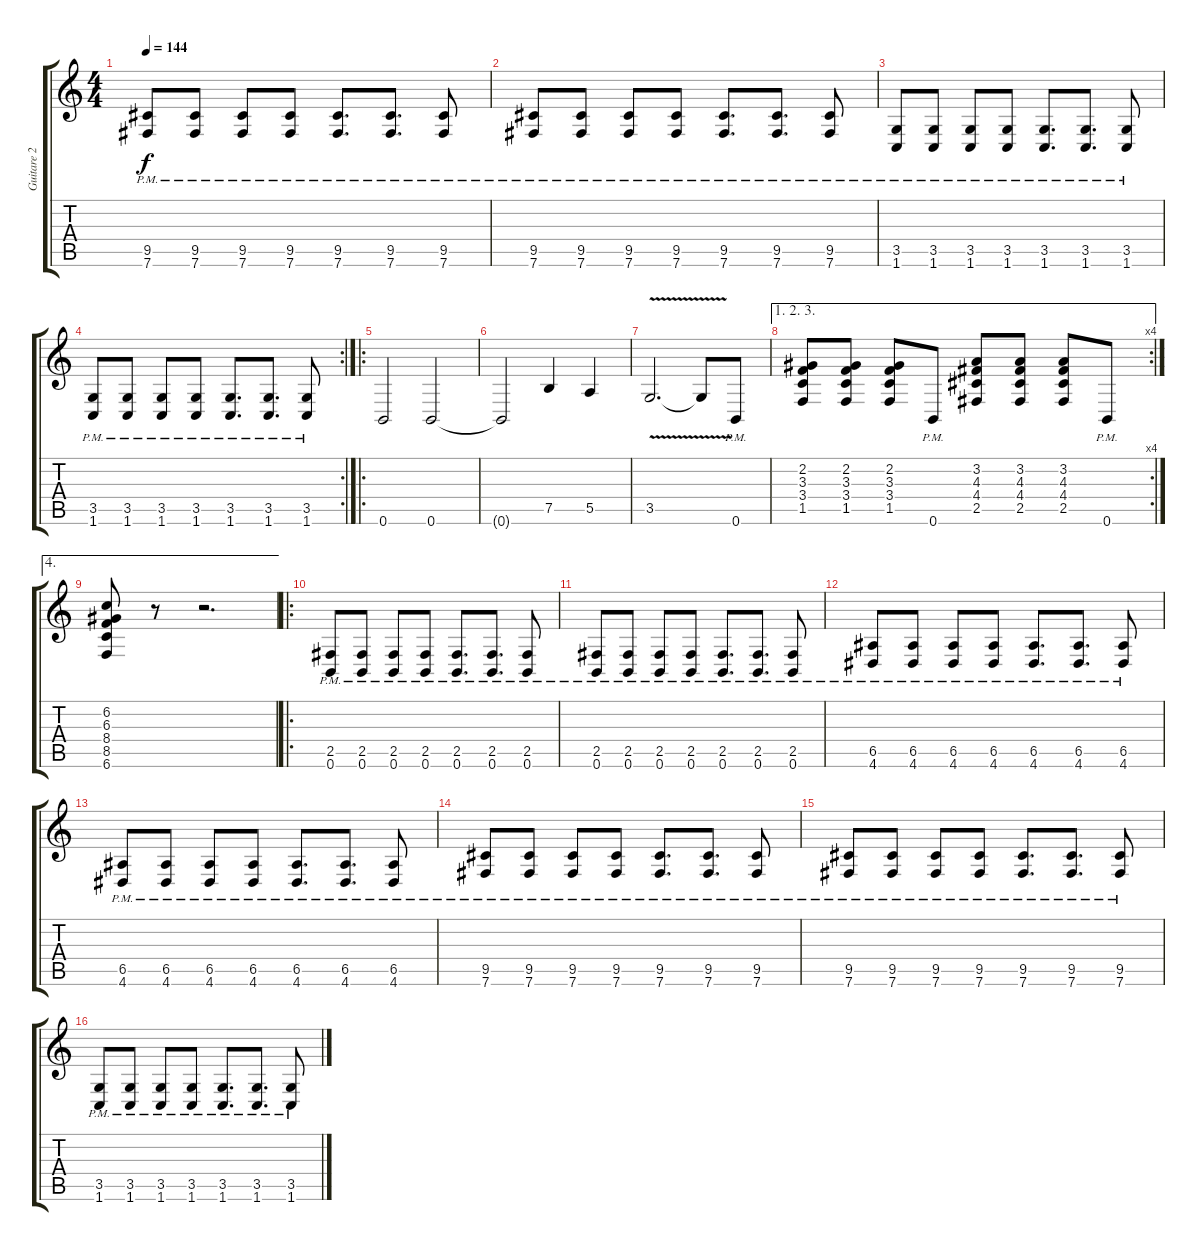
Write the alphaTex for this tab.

\track ("Guitare 2" "Guitare 2") {instrument distortionguitar}
\staff {score tabs}
\tuning (B3 Gb3 D3 A2 E2 B1) {hide}
\ts (4 4)
\tempo 144
\clef g2
\ks c
(9.5{pm} 7.6{pm}).8{dy f} (9.5{pm} 7.6{pm}).8 (9.5{pm} 7.6{pm}).8 (9.5{pm} 7.6{pm}).8 (9.5{pm} 7.6{pm}).8{d} (9.5{pm} 7.6{pm}).8{d} (9.5{pm} 7.6{pm}).8 |
(9.5{pm} 7.6{pm}).8 (9.5{pm} 7.6{pm}).8 (9.5{pm} 7.6{pm}).8 (9.5{pm} 7.6{pm}).8 (9.5{pm} 7.6{pm}).8{d} (9.5{pm} 7.6{pm}).8{d} (9.5{pm} 7.6{pm}).8 |
(3.5{pm} 1.6{pm}).8 (3.5{pm} 1.6{pm}).8 (3.5{pm} 1.6{pm}).8 (3.5{pm} 1.6{pm}).8 (3.5{pm} 1.6{pm}).8{d} (3.5{pm} 1.6{pm}).8{d} (3.5{pm} 1.6{pm}).8 |
\rc 2
(3.5{pm} 1.6{pm}).8 (3.5{pm} 1.6{pm}).8 (3.5{pm} 1.6{pm}).8 (3.5{pm} 1.6{pm}).8 (3.5{pm} 1.6{pm}).8{d} (3.5{pm} 1.6{pm}).8{d} (3.5{pm} 1.6{pm}).8 |
\ro
0.6.2 0.6.2 |
0.6{t}.2 7.5.4 5.5.4 |
3.5{v}.2{d} 3.5{t}.8 0.6{pm}.8 |
\ae (1 2 3)
\rc 4
(2.2 3.3 3.4 1.5).8 (2.2 3.3 3.4 1.5).8 (2.2 3.3 3.4 1.5).8 0.6{pm}.8 (3.2 4.3 4.4 2.5).8 (3.2 4.3 4.4 2.5).8 (3.2 4.3 4.4 2.5).8 0.6{pm}.8 |
\ae 4
(6.2 6.3 8.4 8.5 6.6).8 r.8 r.2{d} |
\ro
(2.5{pm} 0.6{pm}).8 (2.5{pm} 0.6{pm}).8 (2.5{pm} 0.6{pm}).8 (2.5{pm} 0.6{pm}).8 (2.5{pm} 0.6{pm}).8{d} (2.5{pm} 0.6{pm}).8{d} (2.5{pm} 0.6{pm}).8 |
(2.5{pm} 0.6{pm}).8 (2.5{pm} 0.6{pm}).8 (2.5{pm} 0.6{pm}).8 (2.5{pm} 0.6{pm}).8 (2.5{pm} 0.6{pm}).8{d} (2.5{pm} 0.6{pm}).8{d} (2.5{pm} 0.6{pm}).8 |
(6.5{pm} 4.6{pm}).8 (6.5{pm} 4.6{pm}).8 (6.5{pm} 4.6{pm}).8 (6.5{pm} 4.6{pm}).8 (6.5{pm} 4.6{pm}).8{d} (6.5{pm} 4.6{pm}).8{d} (6.5{pm} 4.6{pm}).8 |
(6.5{pm} 4.6{pm}).8 (6.5{pm} 4.6{pm}).8 (6.5{pm} 4.6{pm}).8 (6.5{pm} 4.6{pm}).8 (6.5{pm} 4.6{pm}).8{d} (6.5{pm} 4.6{pm}).8{d} (6.5{pm} 4.6{pm}).8 |
(9.5{pm} 7.6{pm}).8 (9.5{pm} 7.6{pm}).8 (9.5{pm} 7.6{pm}).8 (9.5{pm} 7.6{pm}).8 (9.5{pm} 7.6{pm}).8{d} (9.5{pm} 7.6{pm}).8{d} (9.5{pm} 7.6{pm}).8 |
(9.5{pm} 7.6{pm}).8 (9.5{pm} 7.6{pm}).8 (9.5{pm} 7.6{pm}).8 (9.5{pm} 7.6{pm}).8 (9.5{pm} 7.6{pm}).8{d} (9.5{pm} 7.6{pm}).8{d} (9.5{pm} 7.6{pm}).8 |
(3.5{pm} 1.6{pm}).8 (3.5{pm} 1.6{pm}).8 (3.5{pm} 1.6{pm}).8 (3.5{pm} 1.6{pm}).8 (3.5{pm} 1.6{pm}).8{d} (3.5{pm} 1.6{pm}).8{d} (3.5{pm} 1.6{pm}).8
